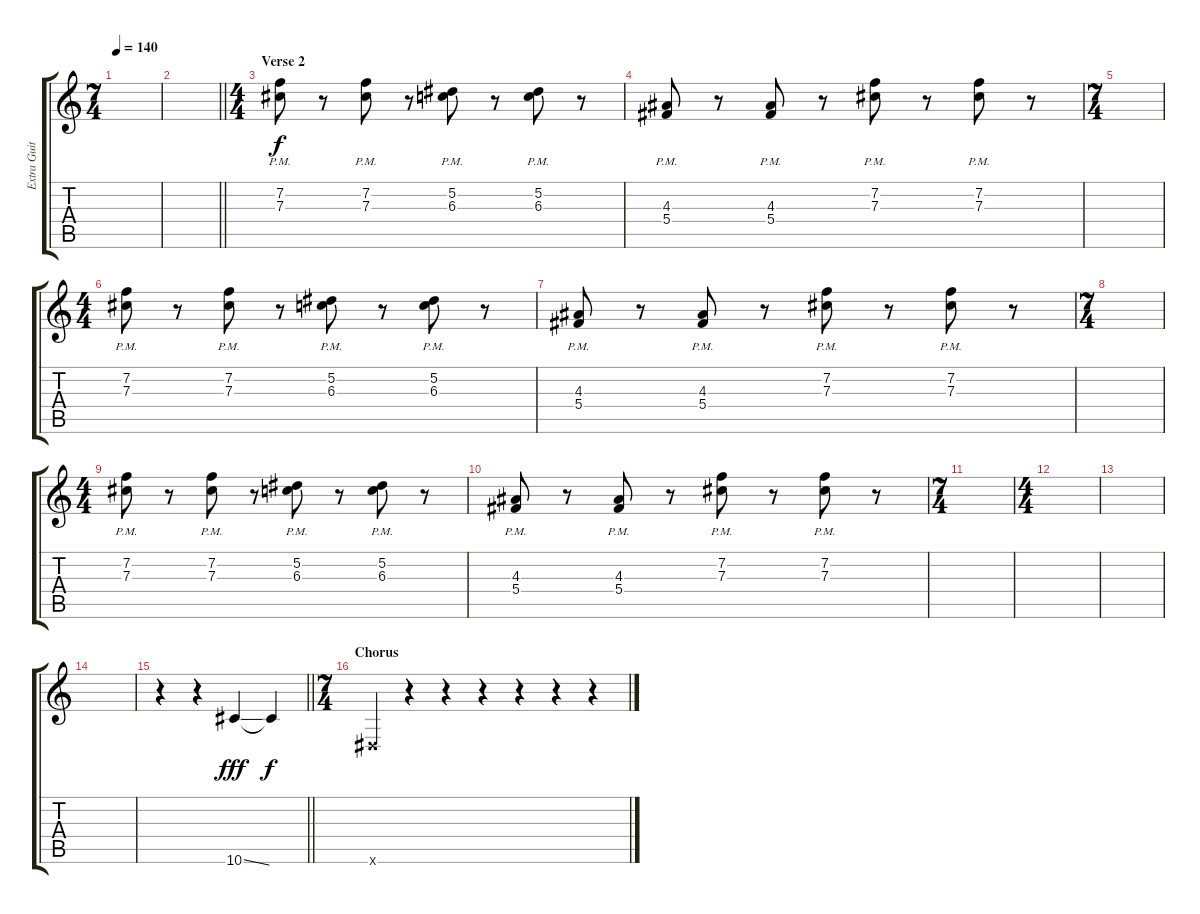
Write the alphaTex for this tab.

\track ("Extra Guitar" "Extra Guit") {instrument distortionguitar}
\staff {score tabs}
\tuning (Eb4 Bb3 Gb3 Db3 Ab2 Eb2) {hide}
\ts (7 4)
\tempo 140
\clef g2
\ks c
|
\barLineRight lightlight
|
\ts (4 4)
\section ("" "Verse 2")
(7.2{pm} 7.3{pm}).8{instrument electricguitarclean} r.8 (7.2{pm} 7.3{pm}).8 r.8 (5.2{pm} 6.3{pm}).8 r.8 (5.2 6.3{pm}).8 r.8 |
(4.3{pm} 5.4).8 r.8 (4.3{pm} 5.4).8 r.8 (7.2{pm} 7.3{pm}).8 r.8 (7.2{pm} 7.3{pm}).8 r.8 |
\ts (7 4)
|
\ts (4 4)
(7.2{pm} 7.3{pm}).8{instrument electricguitarclean} r.8 (7.2{pm} 7.3{pm}).8 r.8 (5.2{pm} 6.3{pm}).8 r.8 (5.2 6.3{pm}).8 r.8 |
(4.3{pm} 5.4).8 r.8 (4.3{pm} 5.4).8 r.8 (7.2{pm} 7.3{pm}).8 r.8 (7.2{pm} 7.3{pm}).8 r.8 |
\ts (7 4)
|
\ts (4 4)
(7.2{pm} 7.3{pm}).8{instrument electricguitarclean} r.8 (7.2{pm} 7.3{pm}).8 r.8 (5.2{pm} 6.3{pm}).8 r.8 (5.2 6.3{pm}).8 r.8 |
(4.3{pm} 5.4).8 r.8 (4.3{pm} 5.4).8 r.8 (7.2{pm} 7.3{pm}).8 r.8 (7.2{pm} 7.3{pm}).8 r.8 |
\ts (7 4)
|
\ts (4 4)
|
|
|
\barLineRight lightlight
r.4{instrument distortionguitar} r.4 10.6{ss}.4{dy fff} 10.6{t}.4{dy f} |
\ts (7 4)
\section ("" "Chorus")
0.6{x}.4 r.4 r.4 r.4 r.4 r.4 r.4
